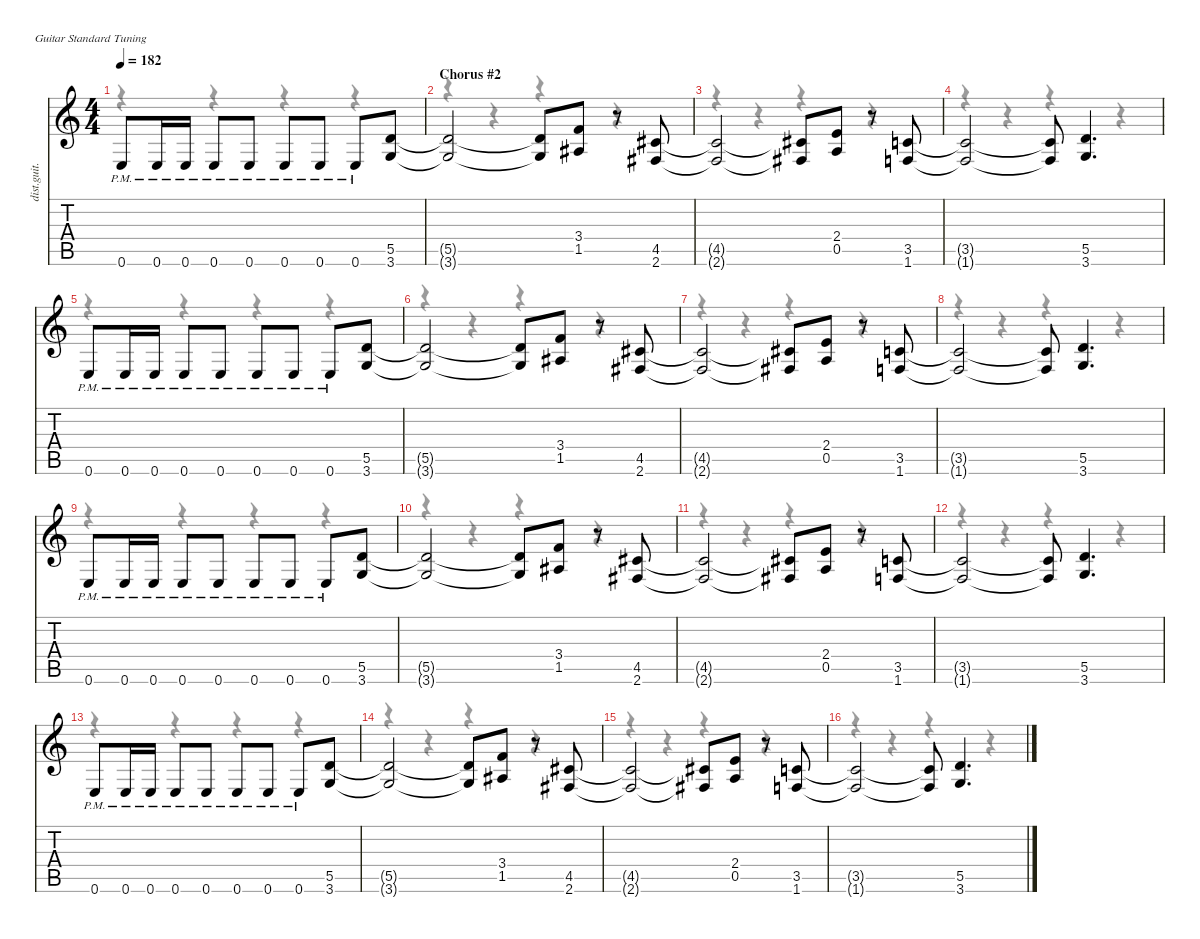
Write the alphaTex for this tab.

\defaultSystemsLayout 4
\hideDynamics
\bracketExtendMode nobrackets
\otherSystemsTrackNameOrientation horizontal
\track ("James Hetfield (Rhythm Guitar)" "dist.guit.") {instrument distortionguitar}
\staff {score tabs}
\tuning (E4 B3 G3 D3 A2 E2)
\voice
\ts (4 4)
\tempo 182
\clef g2
\ks c
0.6{pm}.8{dy f beam Up} 0.6{pm}.16{beam Up} 0.6{pm}.16{beam Up} 0.6{pm}.8{beam Up} 0.6{pm}.8{beam Up} 0.6{pm}.8{beam Up} 0.6{pm}.8{beam Up} 0.6{pm}.8{beam Up} (5.5 3.6).8{beam Up} |
\section ("" "Chorus #2")
(5.5{t} 3.6{t}).2{beam Up} (5.5{t} 3.6{t}).8{beam Up} (3.4 1.5{acc #}).8{beam Up} r.8{beam Up} (4.5{acc #} 2.6{acc #}).8{beam Up} |
(4.5{t acc #} 2.6{t acc #}).2{beam Up} (4.5{t acc #} 2.6{t acc #}).8{beam Up} (2.4 0.5).8{beam Up} r.8{beam Up} (3.5 1.6).8{beam Up} |
(3.5{t} 1.6{t}).2{beam Up} (3.5{t} 1.6{t}).8{beam Up} (5.5 3.6).4{d beam Up} |
0.6{pm}.8{beam Up} 0.6{pm}.16{beam Up} 0.6{pm}.16{beam Up} 0.6{pm}.8{beam Up} 0.6{pm}.8{beam Up} 0.6{pm}.8{beam Up} 0.6{pm}.8{beam Up} 0.6{pm}.8{beam Up} (5.5 3.6).8{beam Up} |
(5.5{t} 3.6{t}).2{beam Up} (5.5{t} 3.6{t}).8{beam Up} (3.4 1.5{acc #}).8{beam Up} r.8{beam Up} (4.5{acc #} 2.6{acc #}).8{beam Up} |
(4.5{t acc #} 2.6{t acc #}).2{beam Up} (4.5{t acc #} 2.6{t acc #}).8{beam Up} (2.4 0.5).8{beam Up} r.8{beam Up} (3.5 1.6).8{beam Up} |
(3.5{t} 1.6{t}).2{beam Up} (3.5{t} 1.6{t}).8{beam Up} (5.5 3.6).4{d beam Up} |
0.6{pm}.8{beam Up} 0.6{pm}.16{beam Up} 0.6{pm}.16{beam Up} 0.6{pm}.8{beam Up} 0.6{pm}.8{beam Up} 0.6{pm}.8{beam Up} 0.6{pm}.8{beam Up} 0.6{pm}.8{beam Up} (5.5 3.6).8{beam Up} |
(5.5{t} 3.6{t}).2{beam Up} (5.5{t} 3.6{t}).8{beam Up} (3.4 1.5{acc #}).8{beam Up} r.8{beam Up} (4.5{acc #} 2.6{acc #}).8{beam Up} |
(4.5{t acc #} 2.6{t acc #}).2{beam Up} (4.5{t acc #} 2.6{t acc #}).8{beam Up} (2.4 0.5).8{beam Up} r.8{beam Up} (3.5 1.6).8{beam Up} |
(3.5{t} 1.6{t}).2{beam Up} (3.5{t} 1.6{t}).8{beam Up} (5.5 3.6).4{d beam Up} |
0.6{pm}.8{beam Up} 0.6{pm}.16{beam Up} 0.6{pm}.16{beam Up} 0.6{pm}.8{beam Up} 0.6{pm}.8{beam Up} 0.6{pm}.8{beam Up} 0.6{pm}.8{beam Up} 0.6{pm}.8{beam Up} (5.5 3.6).8{beam Up} |
(5.5{t} 3.6{t}).2{beam Up} (5.5{t} 3.6{t}).8{beam Up} (3.4 1.5{acc #}).8{beam Up} r.8{beam Up} (4.5{acc #} 2.6{acc #}).8{beam Up} |
(4.5{t acc #} 2.6{t acc #}).2{beam Up} (4.5{t acc #} 2.6{t acc #}).8{beam Up} (2.4 0.5).8{beam Up} r.8{beam Up} (3.5 1.6).8{beam Up} |
(3.5{t} 1.6{t}).2{beam Up} (3.5{t} 1.6{t}).8{beam Up} (5.5 3.6).4{d beam Up}
\voice
\clef g2
\ottava regular
\simile none
\ks c
r.4{dy mf beam Down} r.4{beam Down} r.4{beam Down} r.4{beam Down} |
r.4{beam Down} r.4{beam Down} r.4{beam Down} r.4{beam Down} |
r.4{beam Down} r.4{beam Down} r.4{beam Down} r.4{beam Down} |
r.4{beam Down} r.4{beam Down} r.4{beam Down} r.4{beam Down} |
r.4{beam Down} r.4{beam Down} r.4{beam Down} r.4{beam Down} |
r.4{beam Down} r.4{beam Down} r.4{beam Down} r.4{beam Down} |
r.4{beam Down} r.4{beam Down} r.4{beam Down} r.4{beam Down} |
r.4{beam Down} r.4{beam Down} r.4{beam Down} r.4{beam Down} |
r.4{beam Down} r.4{beam Down} r.4{beam Down} r.4{beam Down} |
r.4{beam Down} r.4{beam Down} r.4{beam Down} r.4{beam Down} |
r.4{beam Down} r.4{beam Down} r.4{beam Down} r.4{beam Down} |
r.4{beam Down} r.4{beam Down} r.4{beam Down} r.4{beam Down} |
r.4{beam Down} r.4{beam Down} r.4{beam Down} r.4{beam Down} |
r.4{beam Down} r.4{beam Down} r.4{beam Down} r.4{beam Down} |
r.4{beam Down} r.4{beam Down} r.4{beam Down} r.4{beam Down} |
r.4{beam Down} r.4{beam Down} r.4{beam Down} r.4{beam Down}
